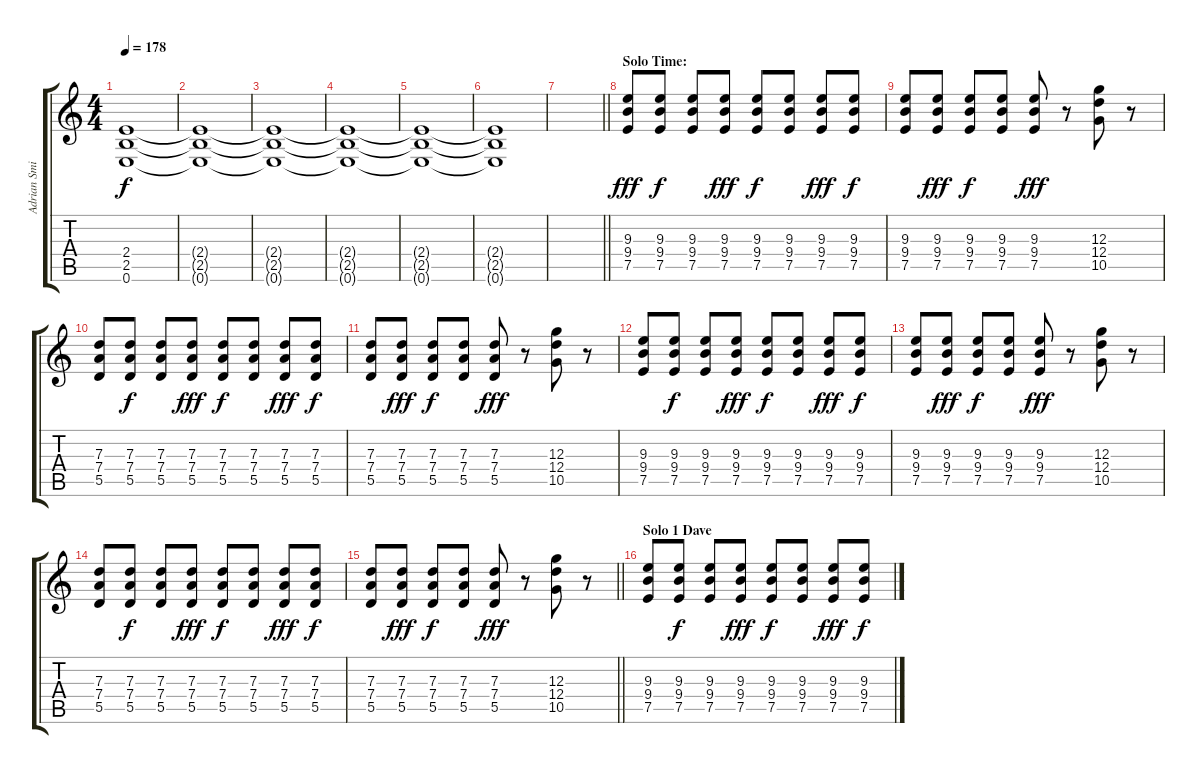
\track ("Adrian Smith" "Adrian Smi") {instrument distortionguitar}
\staff {score tabs}
\tuning (E4 B3 G3 D3 A2 E2) {hide}
\ts (4 4)
\tempo 178
\clef g2
\ks c
(2.4{t} 2.5{t} 0.6{t}).1{dy f} |
(2.4{t} 2.5{t} 0.6{t}).1 |
(2.4{t} 2.5{t} 0.6{t}).1 |
(2.4{t} 2.5{t} 0.6{t}).1{volume 6} |
(2.4{t} 2.5{t} 0.6{t}).1 |
(2.4{t} 2.5{t} 0.6{t}).1 |
\barLineRight lightlight
|
\section ("" "Solo Time:")
(9.3 9.4 7.5).8{dy fff volume 10} (9.3 9.4 7.5).8{dy f} (9.3 9.4 7.5).8 (9.3 9.4 7.5).8{dy fff} (9.3 9.4 7.5).8{dy f} (9.3 9.4 7.5).8 (9.3 9.4 7.5).8{dy fff} (9.3 9.4 7.5).8{dy f} |
(9.3 9.4 7.5).8 (9.3 9.4 7.5).8{dy fff} (9.3 9.4 7.5).8{dy f} (9.3 9.4 7.5).8 (9.3 9.4 7.5).8{dy fff} r.8 (12.3 12.4 10.5).8 r.8 |
(7.3 7.4 5.5).8 (7.3 7.4 5.5).8{dy f} (7.3 7.4 5.5).8 (7.3 7.4 5.5).8{dy fff} (7.3 7.4 5.5).8{dy f} (7.3 7.4 5.5).8 (7.3 7.4 5.5).8{dy fff} (7.3 7.4 5.5).8{dy f} |
(7.3 7.4 5.5).8 (7.3 7.4 5.5).8{dy fff} (7.3 7.4 5.5).8{dy f} (7.3 7.4 5.5).8 (7.3 7.4 5.5).8{dy fff} r.8 (12.3 12.4 10.5).8 r.8 |
(9.3 9.4 7.5).8 (9.3 9.4 7.5).8{dy f} (9.3 9.4 7.5).8 (9.3 9.4 7.5).8{dy fff} (9.3 9.4 7.5).8{dy f} (9.3 9.4 7.5).8 (9.3 9.4 7.5).8{dy fff} (9.3 9.4 7.5).8{dy f} |
(9.3 9.4 7.5).8 (9.3 9.4 7.5).8{dy fff} (9.3 9.4 7.5).8{dy f} (9.3 9.4 7.5).8 (9.3 9.4 7.5).8{dy fff} r.8 (12.3 12.4 10.5).8 r.8 |
(7.3 7.4 5.5).8 (7.3 7.4 5.5).8{dy f} (7.3 7.4 5.5).8 (7.3 7.4 5.5).8{dy fff} (7.3 7.4 5.5).8{dy f} (7.3 7.4 5.5).8 (7.3 7.4 5.5).8{dy fff} (7.3 7.4 5.5).8{dy f} |
\barLineRight lightlight
(7.3 7.4 5.5).8 (7.3 7.4 5.5).8{dy fff} (7.3 7.4 5.5).8{dy f} (7.3 7.4 5.5).8 (7.3 7.4 5.5).8{dy fff} r.8 (12.3 12.4 10.5).8 r.8 |
\section ("" "Solo 1 Dave")
(9.3 9.4 7.5).8 (9.3 9.4 7.5).8{dy f} (9.3 9.4 7.5).8 (9.3 9.4 7.5).8{dy fff} (9.3 9.4 7.5).8{dy f} (9.3 9.4 7.5).8 (9.3 9.4 7.5).8{dy fff} (9.3 9.4 7.5).8{dy f}
